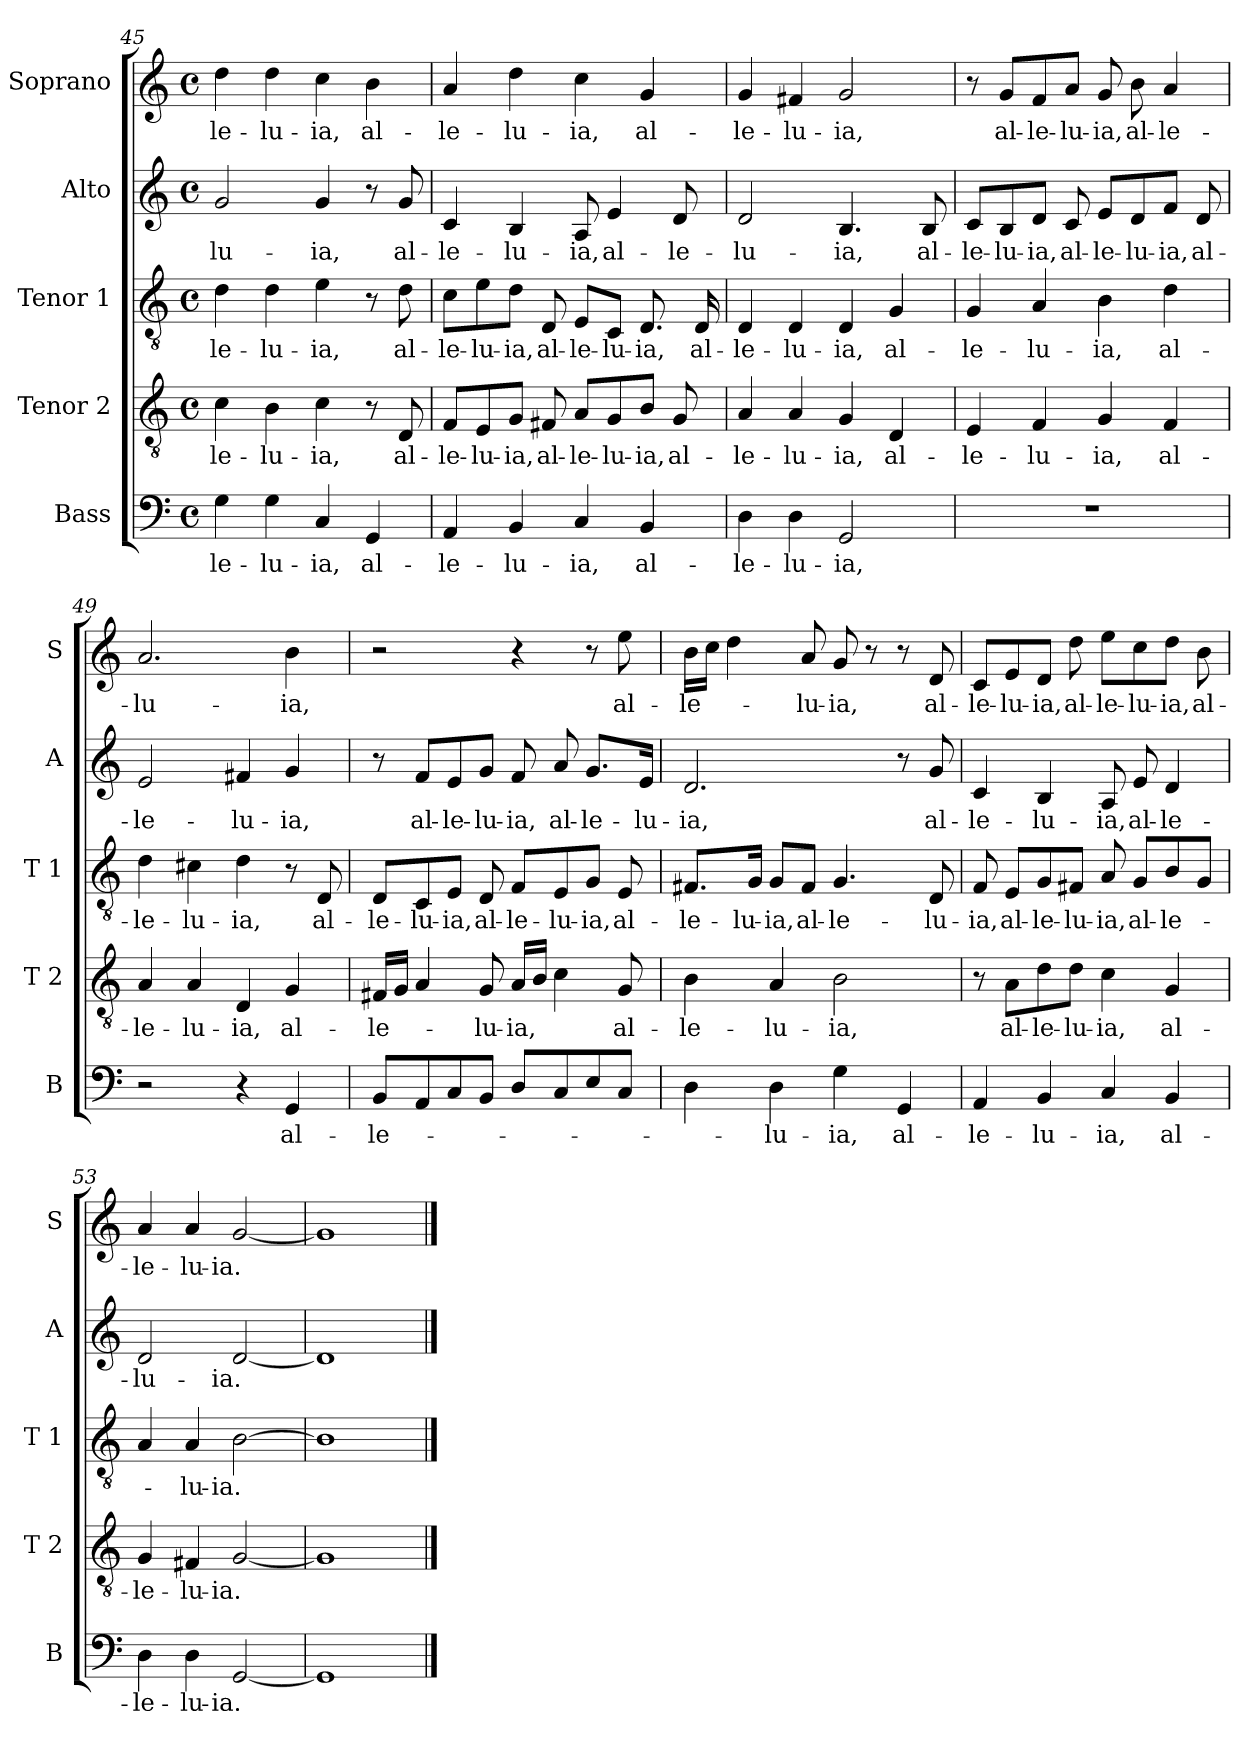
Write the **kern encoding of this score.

**kern	**text	**kern	**text	**kern	**text	**kern	**text	**kern	**text
*part5	*part5	*part4	*part4	*part3	*part3	*part2	*part2	*part1	*part1
*staff5	*staff5	*staff4	*staff4	*staff3	*staff3	*staff2	*staff2	*staff1	*staff1
*I"Bass	*	*I"Tenor 2	*	*I"Tenor 1	*	*I"Alto	*	*I"Soprano	*
*I'B	*	*I'T 2	*	*I'T 1	*	*I'A	*	*I'S	*
*clefF4	*	*clefGv2	*	*clefGv2	*	*clefG2	*	*clefG2	*
*k[]	*	*k[]	*	*k[]	*	*k[]	*	*k[]	*
*C:	*	*C:	*	*C:	*	*C:	*	*C:	*
*M4/4	*	*M4/4	*	*M4/4	*	*M4/4	*	*M4/4	*
*met(c)	*	*met(c)	*	*met(c)	*	*met(c)	*	*met(c)	*
=45	=45	=45	=45	=45	=45	=45	=45	=45	=45
4G\	-le-	4c\	-le-	4d\	-le-	2g/	-lu-	4dd\	-le-
4G\	-lu-	4B\	-lu-	4d\	-lu-	.	.	4dd\	-lu-
4C/	-ia,	4c\	-ia,	4e\	-ia,	4g/	-ia,	4cc\	-ia,
4GG/	al-	8r	.	8r	.	8r	.	4b\	al-
.	.	8D/	al-	8d\	al-	8g/	al-	.	.
=46	=46	=46	=46	=46	=46	=46	=46	=46	=46
4AA/	-le-	8F/L	-le-	8c\L	-le-	4c/	-le-	4a/	-le-
.	.	8E/	-lu-	8e\	-lu-	.	.	.	.
4BB/	-lu-	8G/J	-ia,	8d\J	-ia,	4B/	-lu-	4dd\	-lu-
.	.	8F#X/	al-	8D/	al-	.	.	.	.
4C/	-ia,	8A/L	-le-	8E/L	-le-	8A/	-ia,	4cc\	-ia,
.	.	8G/	-lu-	8C/J	-lu-	4e/	al-	.	.
4BB/	al-	8B/J	-ia,	8.D/	-ia,	.	.	4g/	al-
.	.	8G/	al-	.	.	8d/	-le-	.	.
.	.	.	.	16D/	al-	.	.	.	.
!!LO:PB:g=z
=47	=47	=47	=47	=47	=47	=47	=47	=47	=47
4D\	-le-	4A/	-le-	4D/	-le-	2d/	-lu-	4g/	-le-
4D\	-lu-	4A/	-lu-	4D/	-lu-	.	.	4f#X/	-lu-
2GG/	-ia,	4G/	-ia,	4D/	-ia,	4.B/	-ia,	2g/	-ia,
.	.	4D/	al-	4G/	al-	.	.	.	.
.	.	.	.	.	.	8B/	al-	.	.
=48	=48	=48	=48	=48	=48	=48	=48	=48	=48
1r	.	4E/	-le-	4G/	-le-	8c/L	-le-	8r	.
.	.	.	.	.	.	8B/	-lu-	8g/L	al-
.	.	4F/	-lu-	4A/	-lu-	8d/J	-ia,	8f/	-le-
.	.	.	.	.	.	8c/	al-	8a/J	-lu-
.	.	4G/	-ia,	4B\	-ia,	8e/L	-le-	8g/	-ia,
.	.	.	.	.	.	8d/	-lu-	8b\	al-
.	.	4F/	al-	4d\	al-	8f/J	-ia,	4a/	-le-
.	.	.	.	.	.	8d/	al-	.	.
=49	=49	=49	=49	=49	=49	=49	=49	=49	=49
2r	.	4A/	-le-	4d\	-le-	2e/	-le-	2.a/	-lu-
.	.	4A/	-lu-	4c#X\	-lu-	.	.	.	.
4r	.	4D/	-ia,	4d\	-ia,	4f#X/	-lu-	.	.
4GG/	al-	4G/	al-	8r	.	4g/	-ia,	4b\	-ia,
.	.	.	.	8D/	al-	.	.	.	.
=50	=50	=50	=50	=50	=50	=50	=50	=50	=50
8BB/L	-le-	16F#X/LL	-le-	8D/L	-le-	8r	.	2r	.
.	.	16G/JJ	.	.	.	.	.	.	.
8AA/	.	4A/	.	8C/	-lu-	8f/L	al-	.	.
8C/	.	.	.	8E/J	-ia,	8e/	-le-	.	.
8BB/J	.	8G/	-lu-	8D/	al-	8g/J	-lu-	.	.
8D/L	.	16A/LL	-ia,	8F/L	-le-	8f/	-ia,	4r	.
.	.	16B/JJ	.	.	.	.	.	.	.
8C/	.	4c\	.	8E/	-lu-	8a/	al-	.	.
8E/	.	.	.	8G/J	-ia,	8.g/L	-le-	8r	.
8C/J	.	8G/	al-	8E/	al-	.	.	8ee\	al-
.	.	.	.	.	.	16e/Jk	-lu-	.	.
!!LO:LB:g=z
=51	=51	=51	=51	=51	=51	=51	=51	=51	=51
4D\	.	4B\	-le-	8.F#X/L	-le-	2.d/	-ia,	16b\LL	-le-
.	.	.	.	.	.	.	.	16cc\JJ	.
.	.	.	.	.	.	.	.	4dd\	.
.	.	.	.	16G/Jk	-lu-	.	.	.	.
4D\	-lu-	4A/	-lu-	8G/L	-ia,	.	.	.	.
.	.	.	.	8F#/J	al-	.	.	8a/	-lu-
4G\	-ia,	2B\	-ia,	4.G/	-le-	.	.	8g/	-ia,
.	.	.	.	.	.	.	.	8r	.
4GG/	al-	.	.	.	.	8r	.	8r	.
.	.	.	.	8D/	-lu-	8g/	al-	8d/	al-
=52	=52	=52	=52	=52	=52	=52	=52	=52	=52
4AA/	-le-	8r	.	8F/	-ia,	4c/	-le-	8c/L	-le-
.	.	8A\L	al-	8E/L	al-	.	.	8e/	-lu-
4BB/	-lu-	8d\	-le-	8G/	-le-	4B/	-lu-	8d/J	-ia,
.	.	8d\J	-lu-	8F#X/J	-lu-	.	.	8dd\	al-
4C/	-ia,	4c\	-ia,	8A/	-ia,	8A/	-ia,	8ee\L	-le-
.	.	.	.	8G/L	al-	8e/	al-	8cc\	-lu-
4BB/	al-	4G/	al-	8B/	-le-	4d/	-le-	8dd\J	-ia,
.	.	.	.	8G/J	.	.	.	8b\	al-
=53	=53	=53	=53	=53	=53	=53	=53	=53	=53
4D\	-le-	4G/	-le-	4A/	.	2d/	-lu-	4a/	-le-
4D\	-lu-	4F#X/	-lu-	4A/	-lu-	.	.	4a/	-lu-
[2GG/	-ia.	[2G/	-ia.	[2B\	-ia.	[2d/	-ia.	[2g/	-ia.
=54	=54	=54	=54	=54	=54	=54	=54	=54	=54
1GG]	.	1G]	.	1B]	.	1d]	.	1g]	.
==	==	==	==	==	==	==	==	==	==
*-	*-	*-	*-	*-	*-	*-	*-	*-	*-
